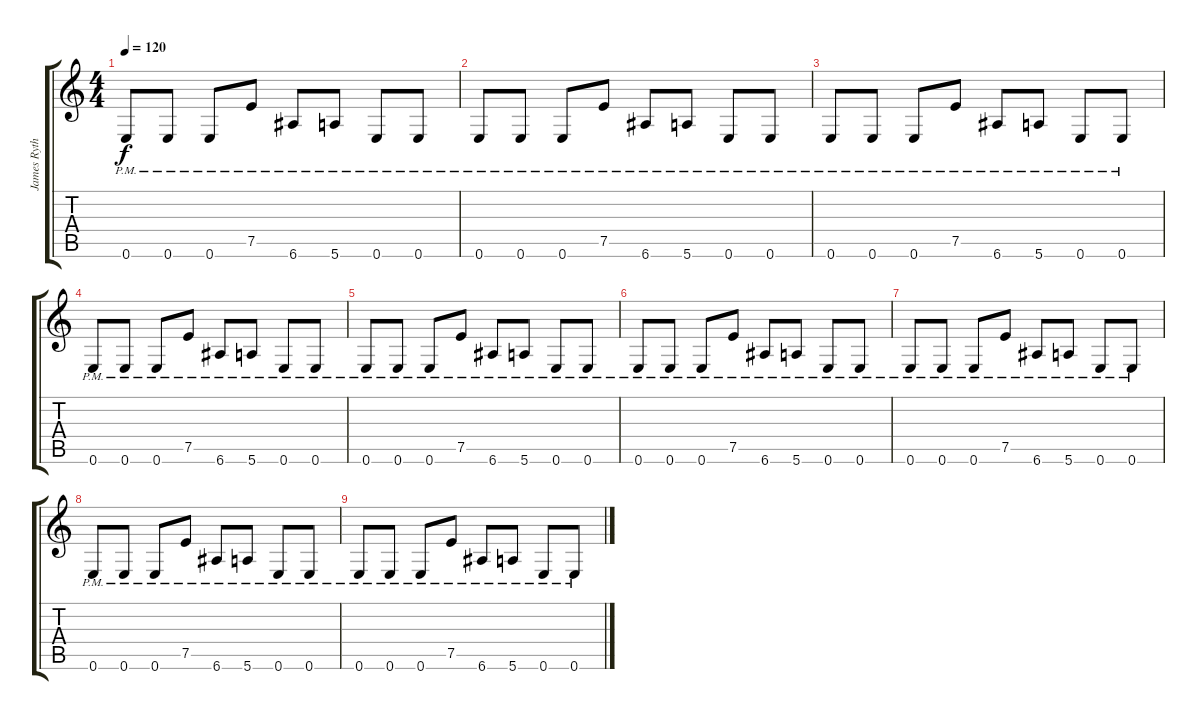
\track ("James Rythm 2" "James Ryth") {instrument distortionguitar}
\staff {score tabs}
\tuning (E4 B3 G3 D3 A2 E2) {hide}
\ts (4 4)
\tempo 120
\clef g2
\ks c
0.6{pm}.8{dy f} 0.6{pm}.8{volume 4} 0.6{pm}.8 7.5{pm}.8 6.6{pm}.8 5.6{pm}.8 0.6{pm}.8 0.6{pm}.8 |
0.6{pm}.8 0.6{pm}.8 0.6{pm}.8 7.5{pm}.8 6.6{pm}.8 5.6{pm}.8 0.6{pm}.8 0.6{pm}.8 |
0.6{pm}.8 0.6{pm}.8 0.6{pm}.8 7.5{pm}.8 6.6{pm}.8 5.6{pm}.8 0.6{pm}.8 0.6{pm}.8 |
0.6{pm}.8 0.6{pm}.8 0.6{pm}.8 7.5{pm}.8 6.6{pm}.8 5.6{pm}.8 0.6{pm}.8 0.6{pm}.8 |
0.6{pm}.8 0.6{pm}.8{volume 3} 0.6{pm}.8 7.5{pm}.8 6.6{pm}.8 5.6{pm}.8 0.6{pm}.8 0.6{pm}.8 |
0.6{pm}.8 0.6{pm}.8 0.6{pm}.8 7.5{pm}.8 6.6{pm}.8 5.6{pm}.8 0.6{pm}.8 0.6{pm}.8 |
0.6{pm}.8 0.6{pm}.8 0.6{pm}.8 7.5{pm}.8 6.6{pm}.8 5.6{pm}.8 0.6{pm}.8 0.6{pm}.8 |
0.6{pm}.8{volume 1} 0.6{pm}.8 0.6{pm}.8 7.5{pm}.8 6.6{pm}.8 5.6{pm}.8 0.6{pm}.8 0.6{pm}.8 |
0.6{pm}.8 0.6{pm}.8 0.6{pm}.8 7.5{pm}.8 6.6{pm}.8 5.6{pm}.8 0.6{pm}.8 0.6{pm}.8
